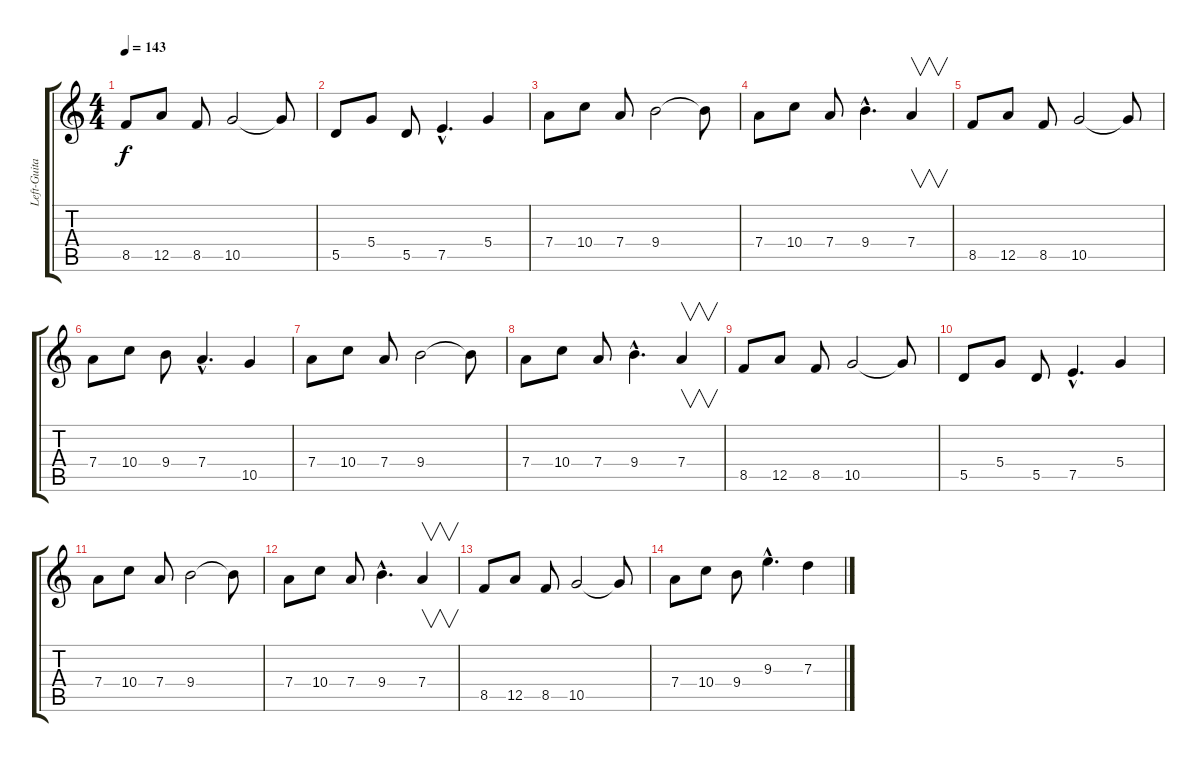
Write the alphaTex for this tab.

\track ("Left-Guitar" "Left-Guita") {instrument distortionguitar}
\staff {score tabs}
\tuning (E4 B3 G3 D3 A2 E2) {hide}
\ts (4 4)
\tempo 143
\clef g2
\ks c
8.5.8{dy f} 12.5.8 8.5.8 10.5.2 10.5{t}.8 |
5.5.8 5.4.8 5.5.8 7.5{hac}.4{d} 5.4.4 |
7.4.8 10.4.8 7.4.8 9.4.2 9.4{t}.8 |
7.4.8 10.4.8 7.4.8 9.4{hac}.4{d} 7.4.4{v} |
8.5.8 12.5.8 8.5.8 10.5.2 10.5{t}.8 |
7.4.8 10.4.8 9.4.8 7.4{hac}.4{d} 10.5.4 |
7.4.8 10.4.8 7.4.8 9.4.2 9.4{t}.8 |
7.4.8 10.4.8 7.4.8 9.4{hac}.4{d} 7.4.4{v} |
8.5.8 12.5.8 8.5.8 10.5.2 10.5{t}.8 |
5.5.8 5.4.8 5.5.8 7.5{hac}.4{d} 5.4.4 |
7.4.8 10.4.8 7.4.8 9.4.2 9.4{t}.8 |
7.4.8 10.4.8 7.4.8 9.4{hac}.4{d} 7.4.4{v} |
8.5.8 12.5.8 8.5.8 10.5.2 10.5{t}.8 |
7.4.8 10.4.8 9.4.8 9.3{hac}.4{d} 7.3.4
